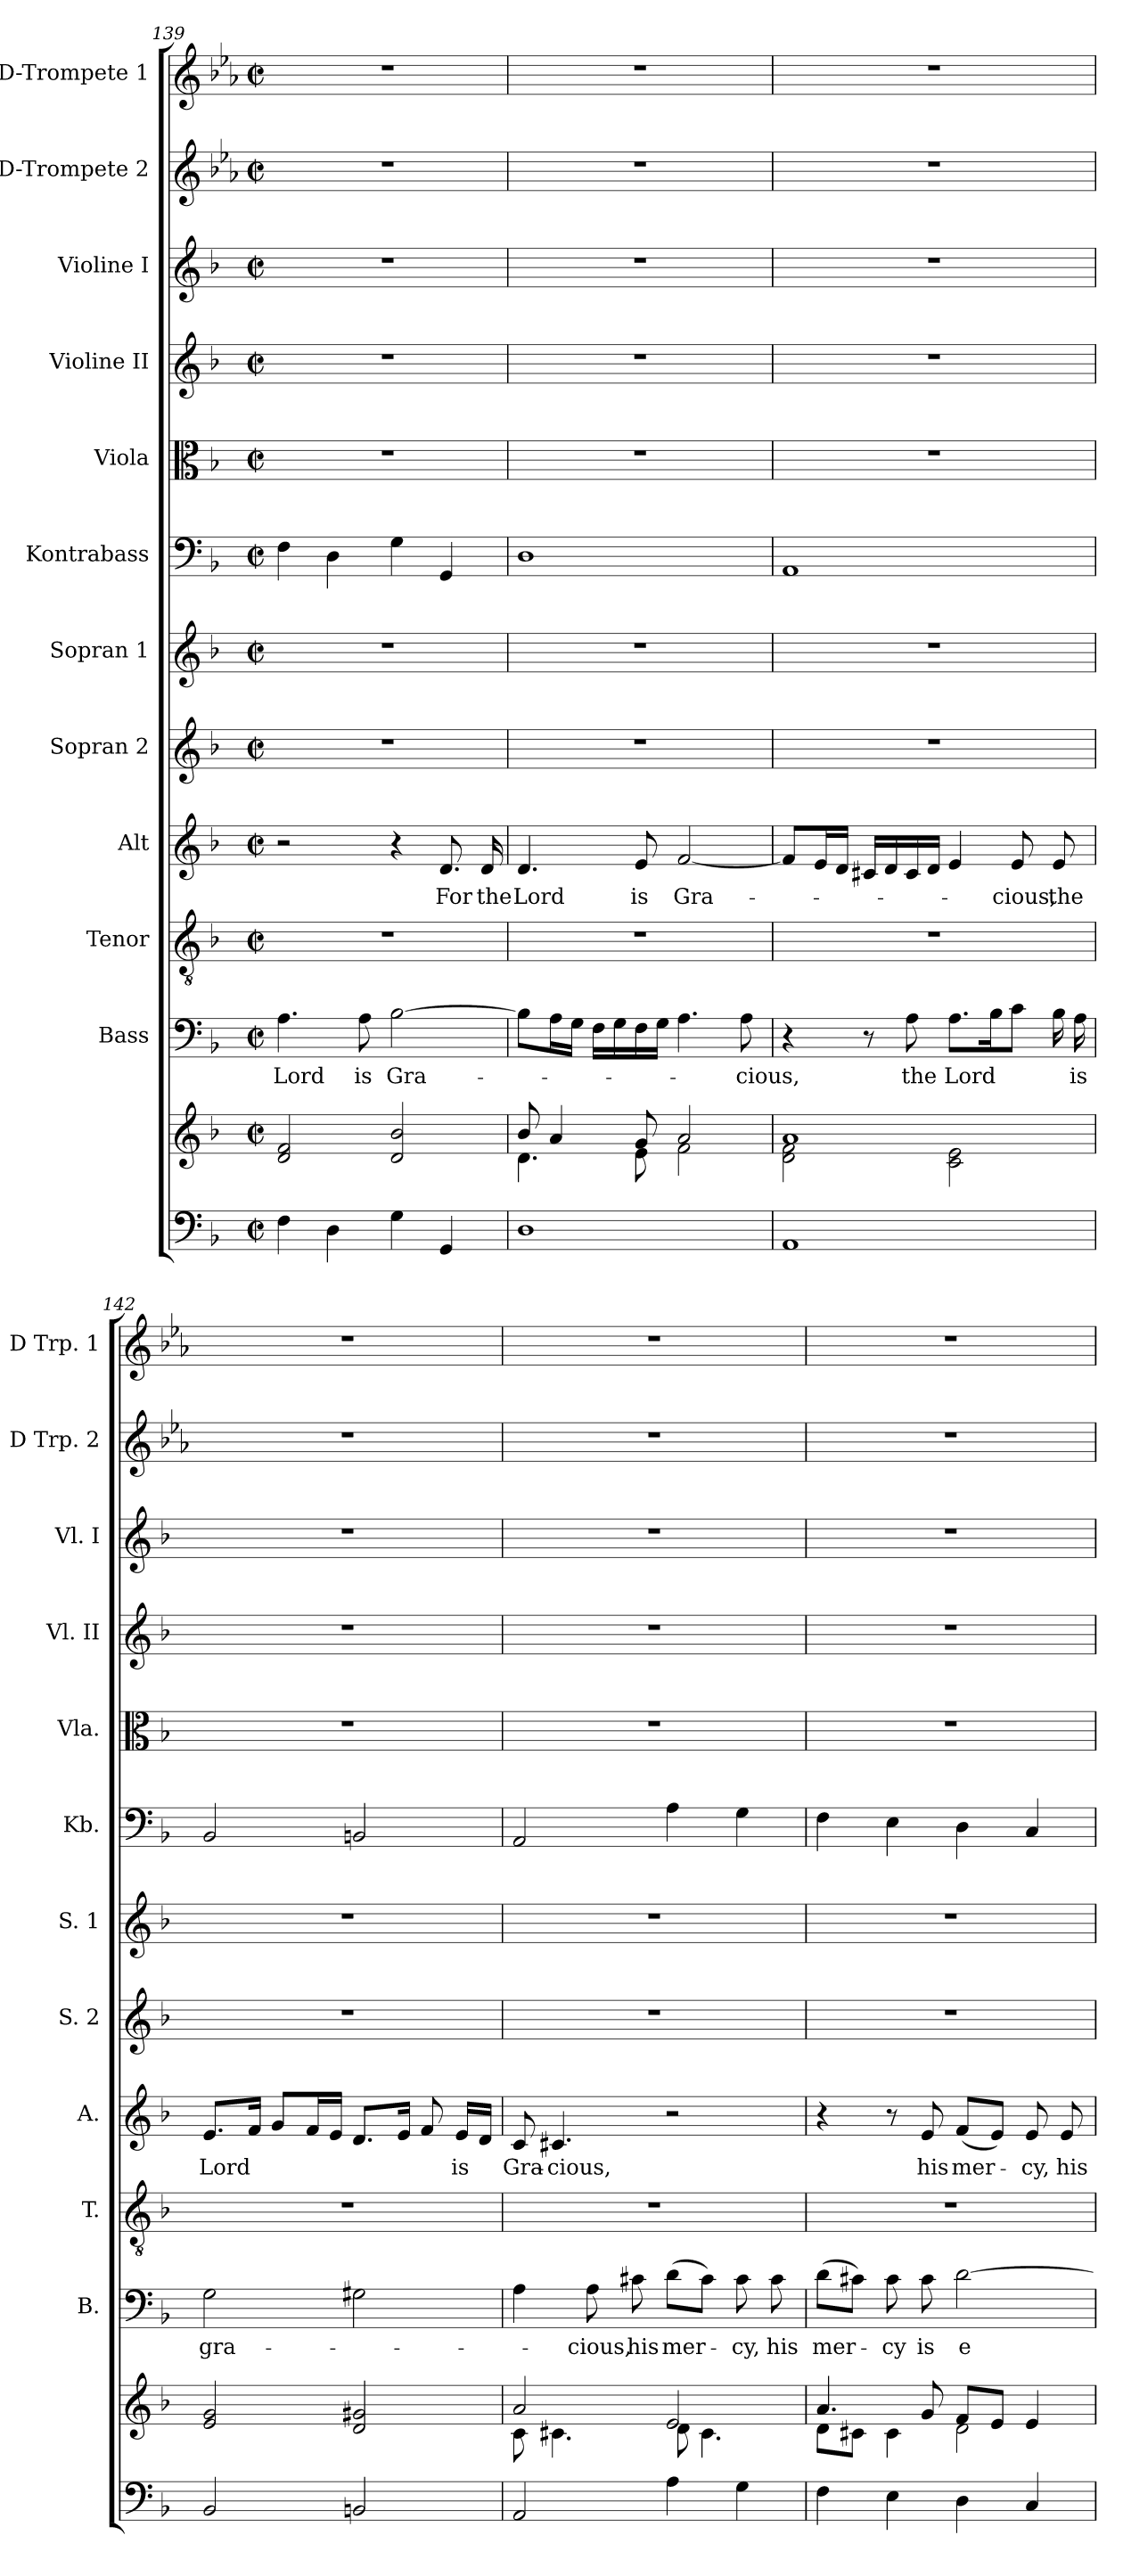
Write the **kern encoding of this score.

**kern	**kern	**kern	**text	**kern	**kern	**text	**kern	**kern	**kern	**kern	**kern	**kern	**kern	**kern
*part12	*part12	*part11	*part11	*part10	*part9	*part9	*part8	*part7	*part6	*part5	*part4	*part3	*part2	*part1
*staff13	*staff12	*staff11	*staff11	*staff10	*staff9	*staff9	*staff8	*staff7	*staff6	*staff5	*staff4	*staff3	*staff2	*staff1
*	*	*I"Bass	*	*I"Tenor	*I"Alt	*	*I"Sopran 2	*I"Sopran 1	*I"Kontrabass	*I"Viola	*I"Violine II	*I"Violine I	*I"D-Trompete 2	*I"D-Trompete 1
*	*	*I'B.	*	*I'T.	*I'A.	*	*I'S. 2	*I'S. 1	*I'Kb.	*I'Vla.	*I'Vl. II	*I'Vl. I	*I'D Trp. 2	*I'D Trp. 1
*clefF4	*clefG2	*clefF4	*	*clefGv2	*clefG2	*	*clefG2	*clefG2	*clefF4	*clefC3	*clefG2	*clefG2	*clefG2	*clefG2
*	*	*	*	*	*	*	*	*	*ITrd7c12	*	*	*	*ITrd-1c-2	*ITrd-1c-2
*k[b-]	*k[b-]	*k[b-]	*	*k[b-]	*k[b-]	*	*k[b-]	*k[b-]	*k[b-]	*k[b-]	*k[b-]	*k[b-]	*k[b-]	*k[b-]
*F:	*F:	*F:	*	*F:	*F:	*	*F:	*F:	*F:	*F:	*F:	*F:	*F:	*F:
*M2/2	*M2/2	*M2/2	*	*M2/2	*M2/2	*	*M2/2	*M2/2	*M2/2	*M2/2	*M2/2	*M2/2	*M2/2	*M2/2
*met(c|)	*met(c|)	*met(c|)	*	*met(c|)	*met(c|)	*	*met(c|)	*met(c|)	*met(c|)	*met(c|)	*met(c|)	*met(c|)	*met(c|)	*met(c|)
=139	=139	=139	=139	=139	=139	=139	=139	=139	=139	=139	=139	=139	=139	=139
!	!	!	!LO:LY:b	!	!	!	!	!	!	!	!	!	!	!
4F\	2d/ 2f/	4.A\	Lord	1r	2r	.	1r	1r	4FF\	1r	1r	1r	1r	1r
4D\	.	.	.	.	.	.	.	.	4DD\	.	.	.	.	.
!	!	!	!LO:LY:b	!	!	!	!	!	!	!	!	!	!	!
.	.	8A\	is	.	.	.	.	.	.	.	.	.	.	.
!	!	!	!LO:LY:b	!	!	!	!	!	!	!	!	!	!	!
4G\	2d/ 2b-/	[2B-\	Gra-	.	4r	.	.	.	4GG\	.	.	.	.	.
!	!	!	!	!	!	!LO:LY:b	!	!	!	!	!	!	!	!
4GG/	.	.	.	.	8.d/	For	.	.	4GGG/	.	.	.	.	.
!	!	!	!	!	!	!LO:LY:b	!	!	!	!	!	!	!	!
.	.	.	.	.	16d/	the	.	.	.	.	.	.	.	.
=140	=140	=140	=140	=140	=140	=140	=140	=140	=140	=140	=140	=140	=140	=140
*	*^	*	*	*	*	*	*	*	*	*	*	*	*	*
!	!	!	!	!	!	!	!LO:LY:b	!	!	!	!	!	!	!	!
1D	8b-/	4.d\	8B-\L]	.	1r	4.d/	Lord	1r	1r	1DD	1r	1r	1r	1r	1r
.	4a/	.	16A\L	.	.	.	.	.	.	.	.	.	.	.	.
.	.	.	16G\JJ	.	.	.	.	.	.	.	.	.	.	.	.
.	.	.	16F\LL	.	.	.	.	.	.	.	.	.	.	.	.
.	.	.	16G\	.	.	.	.	.	.	.	.	.	.	.	.
!	!	!	!	!	!	!	!LO:LY:b	!	!	!	!	!	!	!	!
.	8g/	8e\	16F\	.	.	8e/	is	.	.	.	.	.	.	.	.
.	.	.	16G\JJ	.	.	.	.	.	.	.	.	.	.	.	.
!	!	!	!	!	!	!	!LO:LY:b	!	!	!	!	!	!	!	!
.	2a/	2f\	4.A\	.	.	[2f/	Gra-	.	.	.	.	.	.	.	.
!	!	!	!	!LO:LY:b	!	!	!	!	!	!	!	!	!	!	!
.	.	.	8A\	-cious,	.	.	.	.	.	.	.	.	.	.	.
=141	=141	=141	=141	=141	=141	=141	=141	=141	=141	=141	=141	=141	=141	=141	=141
1AA	1a	2d\ 2f\	4r	.	1r	8f/L]	.	1r	1r	1AAA	1r	1r	1r	1r	1r
.	.	.	.	.	.	16e/L	.	.	.	.	.	.	.	.	.
.	.	.	.	.	.	16d/JJ	.	.	.	.	.	.	.	.	.
.	.	.	8r	.	.	16c#X/LL	.	.	.	.	.	.	.	.	.
.	.	.	.	.	.	16d/	.	.	.	.	.	.	.	.	.
!	!	!	!	!LO:LY:b	!	!	!	!	!	!	!	!	!	!	!
.	.	.	8A\	the	.	16c#/	.	.	.	.	.	.	.	.	.
.	.	.	.	.	.	16d/JJ	.	.	.	.	.	.	.	.	.
!	!	!	!	!LO:LY:b	!	!	!	!	!	!	!	!	!	!	!
.	.	2c\ 2e\	8.A\L	Lord	.	4e/	.	.	.	.	.	.	.	.	.
.	.	.	16B-\k	.	.	.	.	.	.	.	.	.	.	.	.
!	!	!	!	!	!	!	!LO:LY:b	!	!	!	!	!	!	!	!
.	.	.	8c\J	.	.	8e/	-cious,	.	.	.	.	.	.	.	.
!	!	!	!	!	!	!	!LO:LY:b	!	!	!	!	!	!	!	!
.	.	.	16B-\	.	.	8e/	the	.	.	.	.	.	.	.	.
!	!	!	!	!LO:LY:b	!	!	!	!	!	!	!	!	!	!	!
.	.	.	16A\	is	.	.	.	.	.	.	.	.	.	.	.
*	*v	*v	*	*	*	*	*	*	*	*	*	*	*	*	*
!!LO:PB:g=z
=142	=142	=142	=142	=142	=142	=142	=142	=142	=142	=142	=142	=142	=142	=142
!	!	!	!LO:LY:b	!	!	!LO:LY:b	!	!	!	!	!	!	!	!
2BB-/	2e/ 2g/	2G\	gra-	1r	8.e/L	Lord	1r	1r	2BBB-/	1r	1r	1r	1r	1r
.	.	.	.	.	16f/Jk	.	.	.	.	.	.	.	.	.
.	.	.	.	.	8g/L	.	.	.	.	.	.	.	.	.
.	.	.	.	.	16f/L	.	.	.	.	.	.	.	.	.
.	.	.	.	.	16e/JJ	.	.	.	.	.	.	.	.	.
2BBn/	2d/ 2g#X/	2G#X\	.	.	8.d/L	.	.	.	2BBBn/	.	.	.	.	.
.	.	.	.	.	16e/Jk	.	.	.	.	.	.	.	.	.
.	.	.	.	.	8f/	.	.	.	.	.	.	.	.	.
!	!	!	!	!	!	!LO:LY:b	!	!	!	!	!	!	!	!
.	.	.	.	.	16e/LL	is	.	.	.	.	.	.	.	.
.	.	.	.	.	16d/JJ	.	.	.	.	.	.	.	.	.
=143	=143	=143	=143	=143	=143	=143	=143	=143	=143	=143	=143	=143	=143	=143
*	*^	*	*	*	*	*	*	*	*	*	*	*	*	*
!	!	!	!	!	!	!	!LO:LY:b	!	!	!	!	!	!	!	!
2AA/	2a/	8c\	4A\	.	1r	8c/	Gra-	1r	1r	2AAA/	1r	1r	1r	1r	1r
!	!	!	!	!	!	!	!LO:LY:b	!	!	!	!	!	!	!	!
.	.	4.c#X\	.	.	.	4.c#X/	-cious,	.	.	.	.	.	.	.	.
!	!	!	!	!LO:LY:b	!	!	!	!	!	!	!	!	!	!	!
.	.	.	8A\	-cious,	.	.	.	.	.	.	.	.	.	.	.
!	!	!	!	!LO:LY:b	!	!	!	!	!	!	!	!	!	!	!
.	.	.	8c#X\	his	.	.	.	.	.	.	.	.	.	.	.
!	!	!	!	!LO:LY:b	!	!	!	!	!	!	!	!	!	!	!
4A\	2e/	8d\	(>8d\L	mer-	.	2r	.	.	.	4AA\	.	.	.	.	.
.	.	4.c#\	8c#\J)	.	.	.	.	.	.	.	.	.	.	.	.
!	!	!	!	!LO:LY:b	!	!	!	!	!	!	!	!	!	!	!
4G\	.	.	8c#\	-cy,	.	.	.	.	.	4GG\	.	.	.	.	.
!	!	!	!	!LO:LY:b	!	!	!	!	!	!	!	!	!	!	!
.	.	.	8c#\	his	.	.	.	.	.	.	.	.	.	.	.
=144	=144	=144	=144	=144	=144	=144	=144	=144	=144	=144	=144	=144	=144	=144	=144
!	!	!	!	!LO:LY:b	!	!	!	!	!	!	!	!	!	!	!
4F\	4.a/	8d\L	(>8d\L	mer-	1r	4r	.	1r	1r	4FF\	1r	1r	1r	1r	1r
.	.	8c#X\J	8c#X\J)	.	.	.	.	.	.	.	.	.	.	.	.
!	!	!	!	!LO:LY:b	!	!	!	!	!	!	!	!	!	!	!
4E\	.	4c#\	8c#\	-cy	.	8r	.	.	.	4EE\	.	.	.	.	.
!	!	!	!	!LO:LY:b	!	!	!LO:LY:b	!	!	!	!	!	!	!	!
.	8g/	.	8c#\	is	.	8e/	his	.	.	.	.	.	.	.	.
!	!	!	!	!LO:LY:b	!	!	!LO:LY:b	!	!	!	!	!	!	!	!
4D\	8f/L	2d\	[2d\	e-	.	(<8f/L	mer-	.	.	4DD\	.	.	.	.	.
.	8e/J	.	.	.	.	8e/J)	.	.	.	.	.	.	.	.	.
!	!	!	!	!	!	!	!LO:LY:b	!	!	!	!	!	!	!	!
4C/	4e/	.	.	.	.	8e/	-cy,	.	.	4CC/	.	.	.	.	.
!	!	!	!	!	!	!	!LO:LY:b	!	!	!	!	!	!	!	!
.	.	.	.	.	.	8e/	his	.	.	.	.	.	.	.	.
*	*v	*v	*	*	*	*	*	*	*	*	*	*	*	*	*
=	=	=	=	=	=	=	=	=	=	=	=	=	=	=
*-	*-	*-	*-	*-	*-	*-	*-	*-	*-	*-	*-	*-	*-	*-
